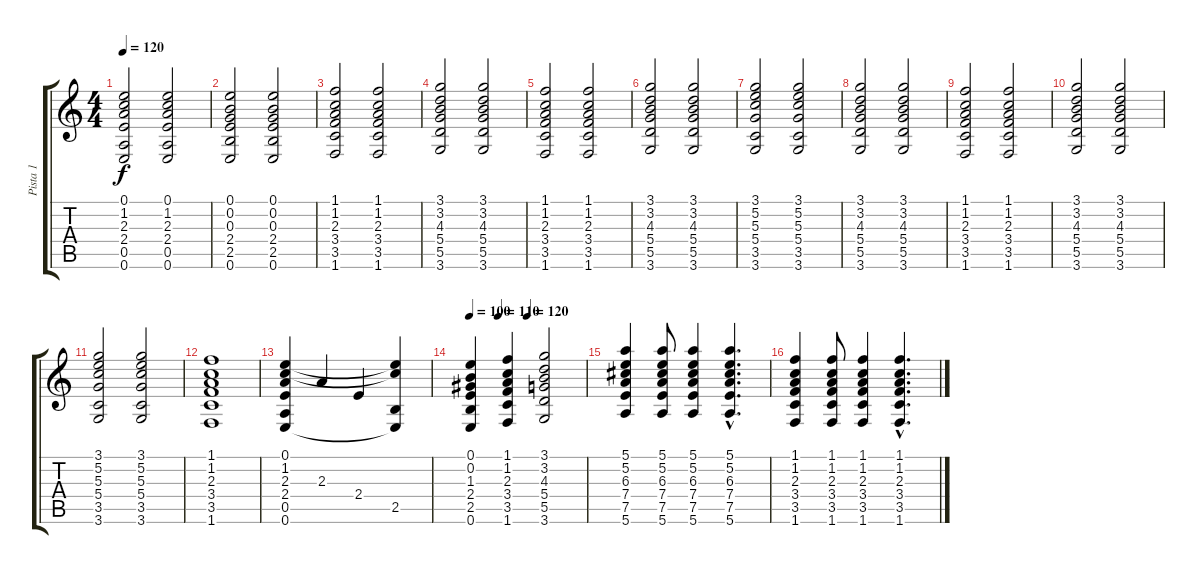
\track ("Pista 1" "Pista 1") {instrument acousticguitarnylon}
\staff {score tabs}
\tuning (E4 B3 G3 D3 A2 E2) {hide}
\ts (4 4)
\tempo 120
\clef g2
\ks c
(0.1 1.2 2.3 2.4 0.5 0.6).2{dy f} (0.1 1.2 2.3 2.4 0.5 0.6).2 |
(0.1 0.2 0.3 2.4 2.5 0.6).2 (0.1 0.2 0.3 2.4 2.5 0.6).2 |
(1.1 1.2 2.3 3.4 3.5 1.6).2 (1.1 1.2 2.3 3.4 3.5 1.6).2 |
(3.1 3.2 4.3 5.4 5.5 3.6).2 (3.1 3.2 4.3 5.4 5.5 3.6).2 |
(1.1 1.2 2.3 3.4 3.5 1.6).2 (1.1 1.2 2.3 3.4 3.5 1.6).2 |
(3.1 3.2 4.3 5.4 5.5 3.6).2 (3.1 3.2 4.3 5.4 5.5 3.6).2 |
(3.1 5.2 5.3 5.4 3.5 3.6).2 (3.1 5.2 5.3 5.4 3.5 3.6).2 |
(3.1 3.2 4.3 5.4 5.5 3.6).2 (3.1 3.2 4.3 5.4 5.5 3.6).2 |
(1.1 1.2 2.3 3.4 3.5 1.6).2 (1.1 1.2 2.3 3.4 3.5 1.6).2 |
(3.1 3.2 4.3 5.4 5.5 3.6).2 (3.1 3.2 4.3 5.4 5.5 3.6).2 |
(3.1 5.2 5.3 5.4 3.5 3.6).2 (3.1 5.2 5.3 5.4 3.5 3.6).2 |
(1.1 1.2 2.3 3.4 3.5 1.6).1 |
(0.1 1.2 2.3 2.4 0.5 0.6).4 2.3.4 2.4.4 (0.1{t} 1.2{t} 2.5 0.6{t}).4 |
\tempo 100
\tempo (110 0.25)
\tempo (120 0.5)
(0.1 0.2 1.3 2.4 2.5 0.6).4 (1.1 1.2 2.3 3.4 3.5 1.6).4 (3.1 3.2 4.3 5.4 5.5 3.6).2 |
(5.1 5.2 6.3 7.4 7.5 5.6).4 (5.1 5.2 6.3 7.4 7.5 5.6).8 (5.1 5.2 6.3 7.4 7.5 5.6).4 (5.1{hac} 5.2{hac} 6.3{hac} 7.4{hac} 7.5{hac} 5.6{hac}).4{d} |
(1.1 1.2 2.3 3.4 3.5 1.6).4 (1.1 1.2 2.3 3.4 3.5 1.6).8 (1.1 1.2 2.3 3.4 3.5 1.6).4 (1.1{hac} 1.2{hac} 2.3{hac} 3.4{hac} 3.5{hac} 1.6{hac}).4{d}
